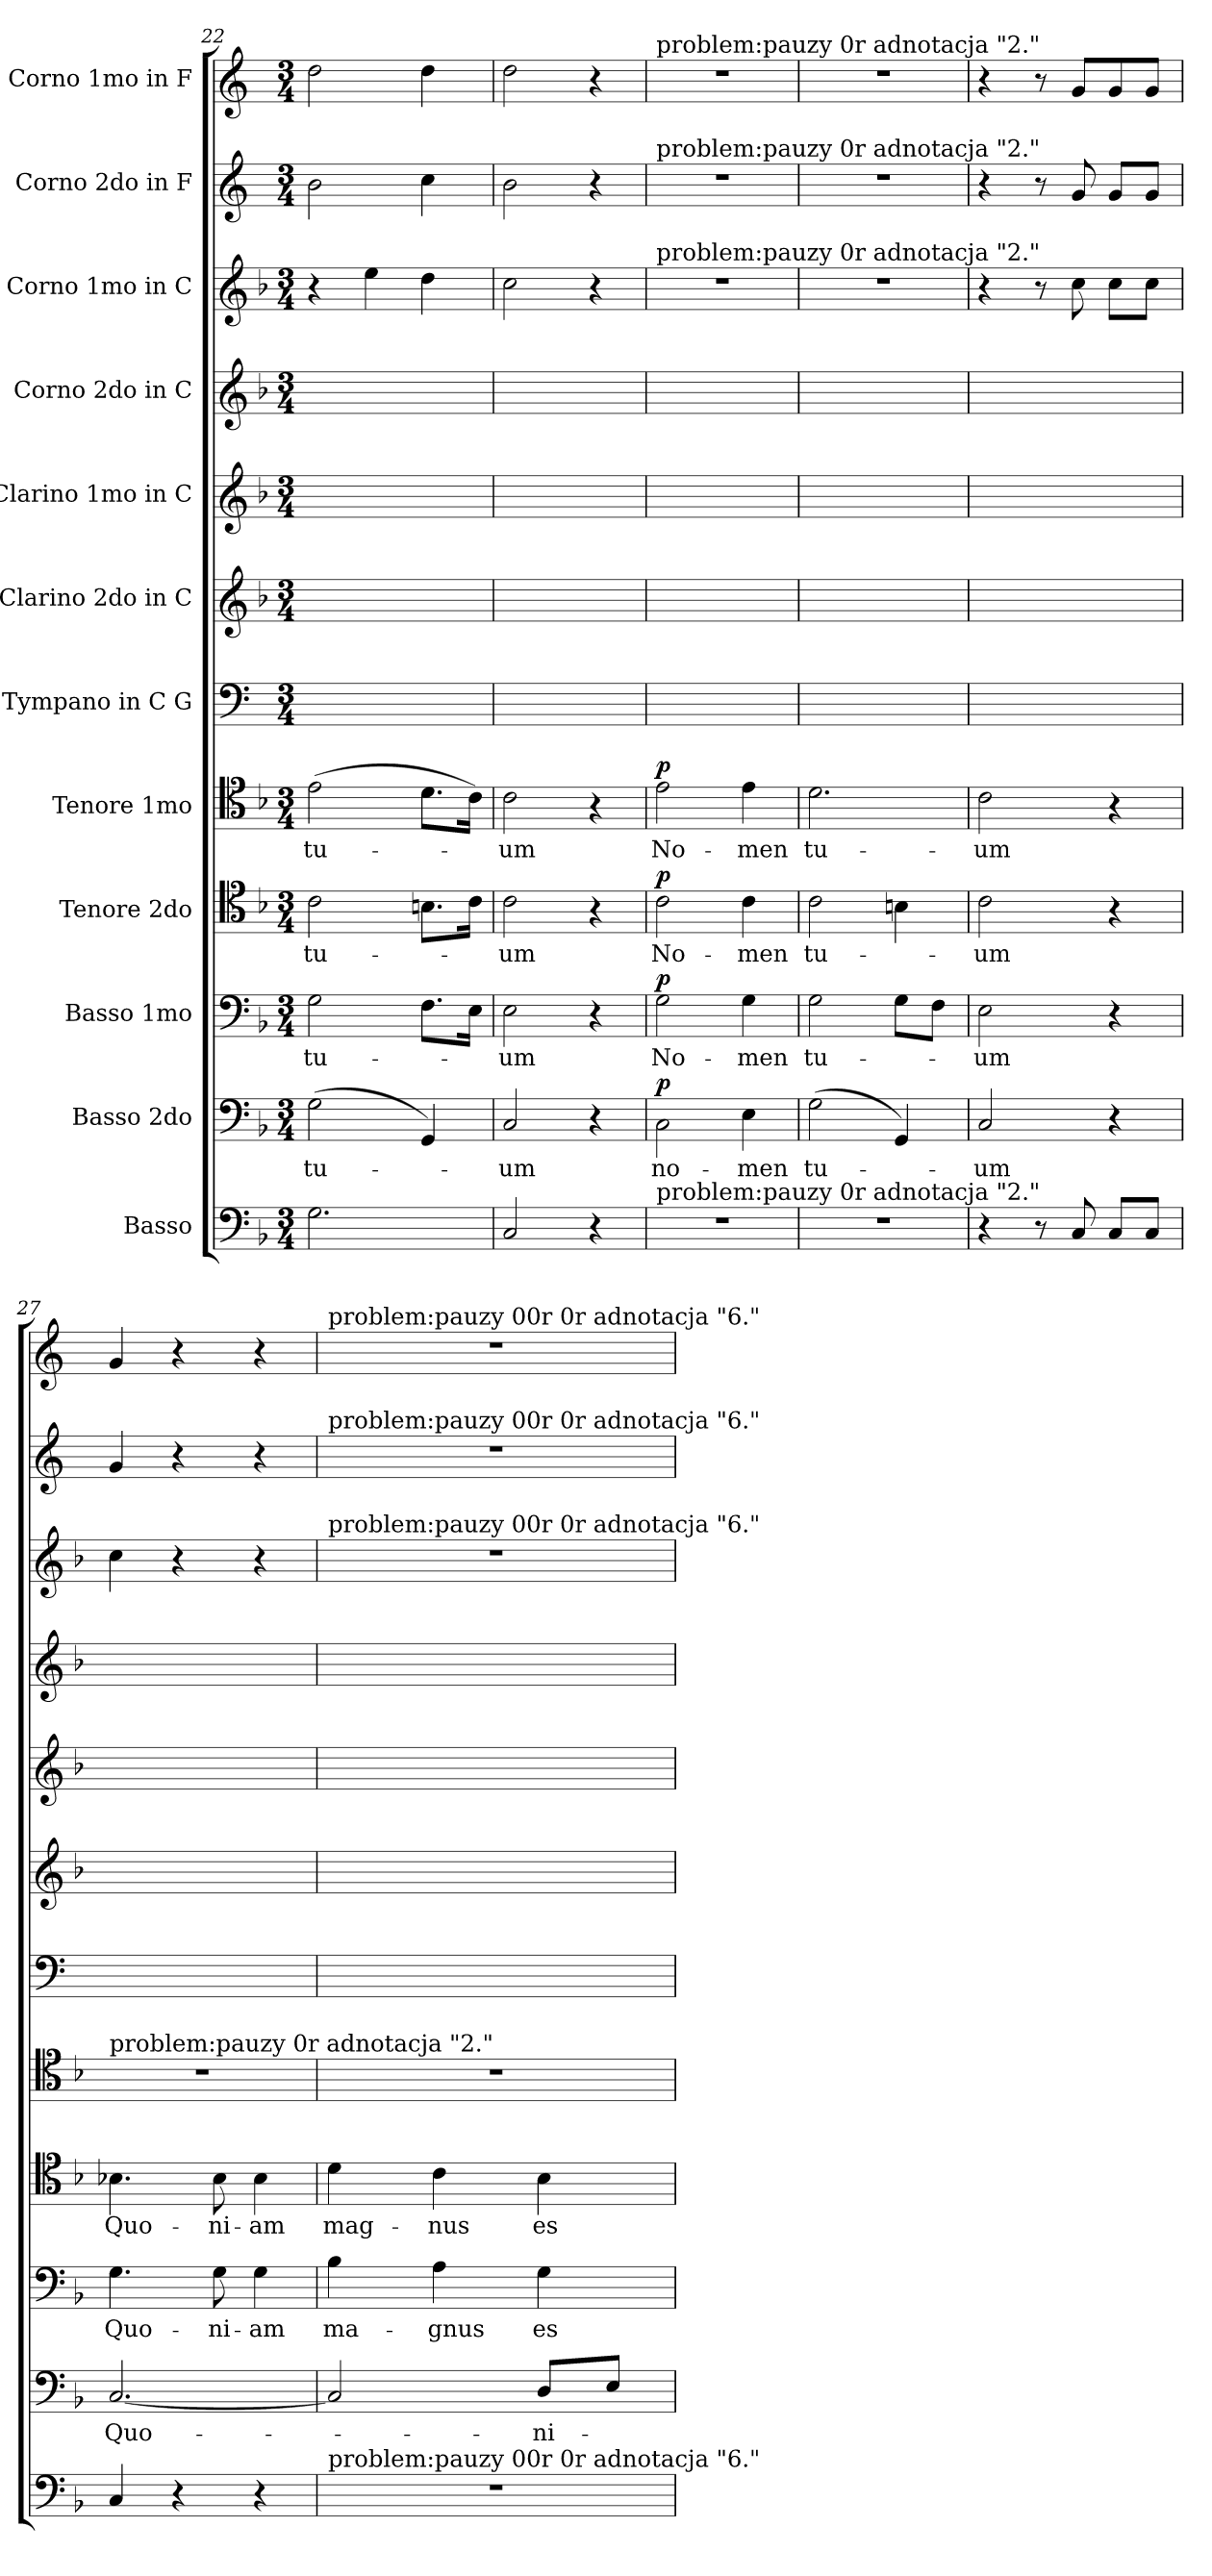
**kern	**kern	**text	**dynam	**kern	**text	**dynam	**kern	**text	**dynam	**kern	**text	**dynam	**kern	**kern	**kern	**kern	**kern	**kern	**kern
*part12	*part11	*part11	*part11	*part10	*part10	*part10	*part9	*part9	*part9	*part8	*part8	*part8	*part7	*part6	*part5	*part4	*part3	*part2	*part1
*staff12	*staff11	*staff11	*staff11	*staff10	*staff10	*staff10	*staff9	*staff9	*staff9	*staff8	*staff8	*staff8	*staff7	*staff6	*staff5	*staff4	*staff3	*staff2	*staff1
*I"Basso	*I"Basso 2do	*	*	*I"Basso 1mo	*	*	*I"Tenore 2do	*	*	*I"Tenore 1mo	*	*	*I"Tympano in C G	*I"Clarino 2do in C	*I"Clarino 1mo in C	*I"Corno 2do in C	*I"Corno 1mo in C	*I"Corno 2do in F	*I"Corno 1mo in F
*clefF4	*clefF4	*	*	*clefF4	*	*	*clefC4	*	*	*clefC4	*	*	*clefF4	*clefG2	*clefG2	*clefG2	*clefG2	*clefG2	*clefG2
*	*	*	*	*	*	*	*	*	*	*	*	*	*	*	*	*	*	*ITrd4c7	*ITrd4c7
*k[b-]	*k[b-]	*	*	*k[b-]	*	*	*k[b-]	*	*	*k[b-]	*	*	*k[]	*k[b-]	*k[b-]	*k[b-]	*k[b-]	*k[b-]	*k[b-]
*M3/4	*M3/4	*	*	*M3/4	*	*	*M3/4	*	*	*M3/4	*	*	*M3/4	*M3/4	*M3/4	*M3/4	*M3/4	*M3/4	*M3/4
=22	=22	=22	=22	=22	=22	=22	=22	=22	=22	=22	=22	=22	=22	=22	=22	=22	=22	=22	=22
2.G\	(2G\	tu-	.	2G\	tu-	.	2c\	tu-	.	(2e\	tu-	.	2.ryy	2.ryy	2.ryy	2.ryy	4r	2e\	2g\
.	.	.	.	.	.	.	.	.	.	.	.	.	.	.	.	.	4ee\	.	.
.	4GG/)	.	.	8.F\L	.	.	8.Bn\L	.	.	8.d\L	.	.	.	.	.	.	4dd\	4f\	4g\
.	.	.	.	16E\Jk	.	.	16c\Jk	.	.	16c\Jk)	.	.	.	.	.	.	.	.	.
=23	=23	=23	=23	=23	=23	=23	=23	=23	=23	=23	=23	=23	=23	=23	=23	=23	=23	=23	=23
2C/	2C/	-um	.	2E\	-um	.	2c\	-um	.	2c\	-um	.	2.ryy	2.ryy	2.ryy	2.ryy	2cc\	2e\	2g\
4r	4r	.	.	4r	.	.	4r	.	.	4r	.	.	.	.	.	.	4r	4r	4r
=24	=24	=24	=24	=24	=24	=24	=24	=24	=24	=24	=24	=24	=24	=24	=24	=24	=24	=24	=24
!	!	!	!	!	!	!	!	!	!	!	!	!	!	!	!	!	!	!	!LO:TX:a:t=problem&colon;pauzy 0r adnotacja "2."
!	!	!	!	!	!	!	!	!	!	!	!	!	!	!	!	!	!	!LO:TX:a:t=problem&colon;pauzy 0r adnotacja "2."	!
!	!	!	!	!	!	!	!	!	!	!	!	!	!	!	!	!	!LO:TX:a:t=problem&colon;pauzy 0r adnotacja "2."	!	!
!LO:TX:a:t=problem&colon;pauzy 0r adnotacja "2."	!	!	!	!	!	!	!	!	!	!	!	!	!	!	!	!	!	!	!
!	!	!	!LO:DY:a	!	!	!LO:DY:a	!	!	!LO:DY:a	!	!	!LO:DY:a	!	!	!	!	!	!	!
2.r	2C\	no-	p	2G\	No-	p	2c\	No-	p	2e\	No-	p	2.ryy	2.ryy	2.ryy	2.ryy	2.r	2.r	2.r
.	4E\	-men	.	4G\	-men	.	4c\	-men	.	4e\	-men	.	.	.	.	.	.	.	.
=25	=25	=25	=25	=25	=25	=25	=25	=25	=25	=25	=25	=25	=25	=25	=25	=25	=25	=25	=25
2.r	(2G\	tu-	.	2G\	tu-	.	2c\	tu-	.	2.d\	tu-	.	2.ryy	2.ryy	2.ryy	2.ryy	2.r	2.r	2.r
.	4GG/)	.	.	8G\L	.	.	4Bn\	.	.	.	.	.	.	.	.	.	.	.	.
.	.	.	.	8F\J	.	.	.	.	.	.	.	.	.	.	.	.	.	.	.
=26	=26	=26	=26	=26	=26	=26	=26	=26	=26	=26	=26	=26	=26	=26	=26	=26	=26	=26	=26
4r	2C/	-um	.	2E\	-um	.	2c\	-um	.	2c\	-um	.	2.ryy	2.ryy	2.ryy	2.ryy	4r	4r	4r
8r	.	.	.	.	.	.	.	.	.	.	.	.	.	.	.	.	8r	8r	8r
8C/	.	.	.	.	.	.	.	.	.	.	.	.	.	.	.	.	8cc\	8c/	8c/L
8C/L	4r	.	.	4r	.	.	4r	.	.	4r	.	.	.	.	.	.	8cc\L	8c/L	8c/
8C/J	.	.	.	.	.	.	.	.	.	.	.	.	.	.	.	.	8cc\J	8c/J	8c/J
=27	=27	=27	=27	=27	=27	=27	=27	=27	=27	=27	=27	=27	=27	=27	=27	=27	=27	=27	=27
!	!	!	!	!	!	!	!	!	!	!LO:TX:a:t=problem&colon;pauzy 0r adnotacja "2."	!	!	!	!	!	!	!	!	!
4C/	[2.C/	Quo-	.	4.G\	Quo-	.	4.B-X\	Quo-	.	2.r	.	.	2.ryy	2.ryy	2.ryy	2.ryy	4cc\	4c/	4c/
4r	.	.	.	.	.	.	.	.	.	.	.	.	.	.	.	.	4r	4r	4r
.	.	.	.	8G\	-ni-	.	8B-\	-ni-	.	.	.	.	.	.	.	.	.	.	.
4r	.	.	.	4G\	-am	.	4B-\	-am	.	.	.	.	.	.	.	.	4r	4r	4r
=28	=28	=28	=28	=28	=28	=28	=28	=28	=28	=28	=28	=28	=28	=28	=28	=28	=28	=28	=28
!	!	!	!	!	!	!	!	!	!	!	!	!	!	!	!	!	!	!	!LO:TX:a:t=problem&colon;pauzy 00r 0r adnotacja "6."
!	!	!	!	!	!	!	!	!	!	!	!	!	!	!	!	!	!	!LO:TX:a:t=problem&colon;pauzy 00r 0r adnotacja "6."	!
!	!	!	!	!	!	!	!	!	!	!	!	!	!	!	!	!	!LO:TX:a:t=problem&colon;pauzy 00r 0r adnotacja "6."	!	!
!LO:TX:a:t=problem&colon;pauzy 00r 0r adnotacja "6."	!	!	!	!	!	!	!	!	!	!	!	!	!	!	!	!	!	!	!
2.r	2C/]	.	.	4B-\	ma-	.	4d\	mag-	.	2.r	.	.	2.ryy	2.ryy	2.ryy	2.ryy	2.r	2.r	2.r
.	.	.	.	4A\	-gnus	.	4c\	-nus	.	.	.	.	.	.	.	.	.	.	.
.	8D/L	-ni-	.	4G\	es	.	4B-\	es	.	.	.	.	.	.	.	.	.	.	.
.	8E/J	.	.	.	.	.	.	.	.	.	.	.	.	.	.	.	.	.	.
=	=	=	=	=	=	=	=	=	=	=	=	=	=	=	=	=	=	=	=
*-	*-	*-	*-	*-	*-	*-	*-	*-	*-	*-	*-	*-	*-	*-	*-	*-	*-	*-	*-
